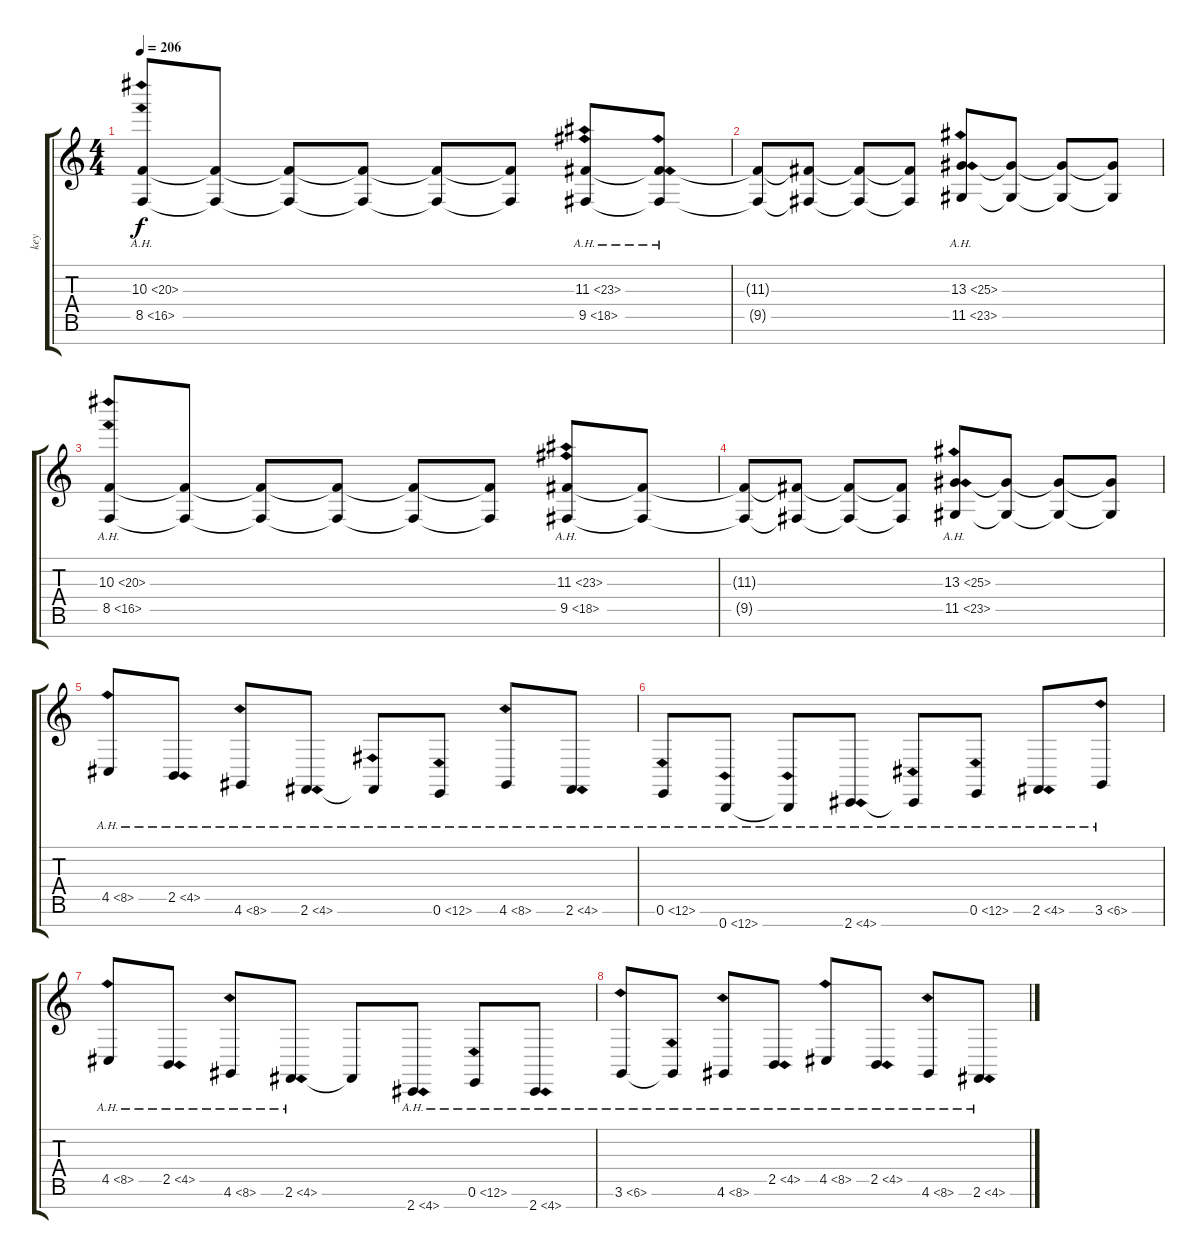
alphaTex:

\track ("key" "key") {instrument lead2sawtooth}
\staff {score tabs}
\tuning (E4 B3 G3 D3 A2 E2 B1) {hide}
\ts (4 4)
\tempo 206
\clef g2
\ks c
(10.3{ah 10} 8.5{ah 8}).8{dy f} (10.3{t} 8.5{t}).8 (10.3{t} 8.5{t}).8 (10.3{t} 8.5{t}).8 (10.3{t} 8.5{t}).8 (10.3{t} 8.5{t}).8 (11.3{ah 12} 9.5{ah 9}).8 (11.3{ah 12 t} 9.5{ah 12 t}).8 |
(11.3{t} 9.5{t}).8 (11.3{t} 9.5{t}).8 (11.3{t} 9.5{t}).8 (11.3{t} 9.5{t}).8 (13.3{ah 12} 11.5{ah 12}).8 (13.3{t} 11.5{t}).8 (13.3{t} 11.5{t}).8 (13.3{t} 11.5{t}).8 |
(10.3{ah 10} 8.5{ah 8}).8 (10.3{t} 8.5{t}).8 (10.3{t} 8.5{t}).8 (10.3{t} 8.5{t}).8 (10.3{t} 8.5{t}).8 (10.3{t} 8.5{t}).8 (11.3{ah 12} 9.5{ah 9}).8 (11.3{t} 9.5{t}).8 |
(11.3{t} 9.5{t}).8 (11.3{t} 9.5{t}).8 (11.3{t} 9.5{t}).8 (11.3{t} 9.5{t}).8 (13.3{ah 12} 11.5{ah 12}).8 (13.3{t} 11.5{t}).8 (13.3{t} 11.5{t}).8 (13.3{t} 11.5{t}).8 |
4.5{ah 4}.8 2.5{ah 2}.8 4.6{ah 4}.8 2.6{ah 2}.8 2.6{ah 12 t}.8 0.6{ah 12}.8 4.6{ah 4}.8 2.6{ah 2}.8 |
0.6{ah 12}.8 0.7{ah 12}.8 0.7{ah 12 t}.8 2.7{ah 2}.8 2.7{ah 12 t}.8 0.6{ah 12}.8 2.6{ah 2}.8 3.6{ah 3}.8 |
4.5{ah 4}.8 2.5{ah 2}.8 4.6{ah 4}.8 2.6{ah 2}.8 2.6{t}.8 2.7{ah 2}.8 0.6{ah 12}.8 2.7{ah 2}.8 |
3.6{ah 3}.8 3.6{ah 12 t}.8 4.6{ah 4}.8 2.5{ah 2}.8 4.5{ah 4}.8 2.5{ah 2}.8 4.6{ah 4}.8 2.6{ah 2}.8
